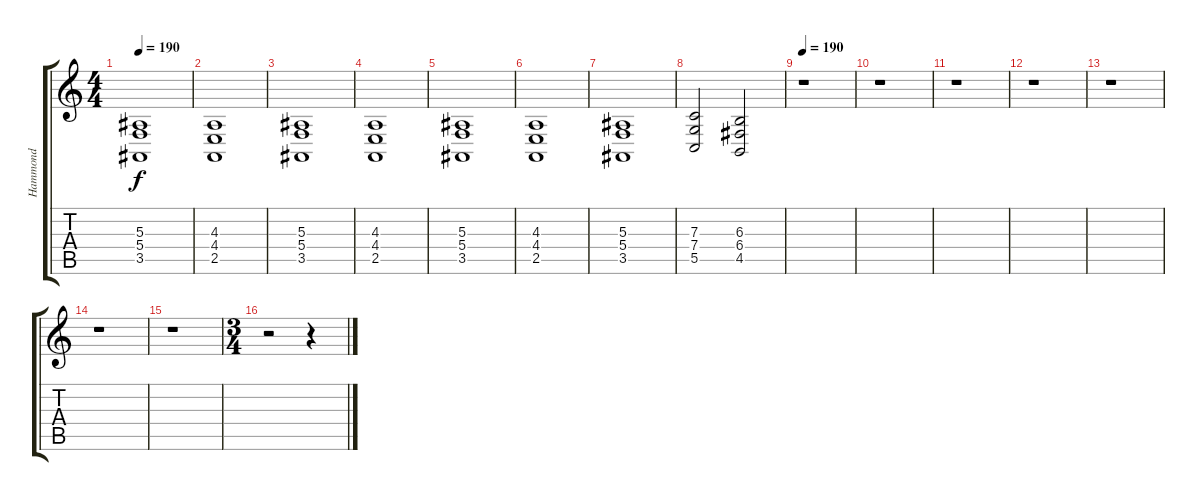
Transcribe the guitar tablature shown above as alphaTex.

\track ("Hammond" "Hammond") {instrument drawbarorgan}
\staff {score tabs}
\tuning (D4 A3 F3 C3 G2 D2) {hide}
\ts (4 4)
\tempo 190
\tempo 160
\tempo 190
\clef g2
\ks c
(5.3 5.4 3.5).1{dy f instrument drawbarorgan} |
(4.3 4.4 2.5).1 |
(5.3 5.4 3.5).1 |
(4.3 4.4 2.5).1 |
(5.3 5.4 3.5).1 |
(4.3 4.4 2.5).1 |
(5.3 5.4 3.5).1 |
(7.3 7.4 5.5).2 (6.3 6.4 4.5).2 |
\tempo 180
\tempo 190
r.1 |
r.1 |
r.1 |
r.1 |
r.1 |
r.1 |
r.1 |
\ts (3 4)
r.2 r.4
